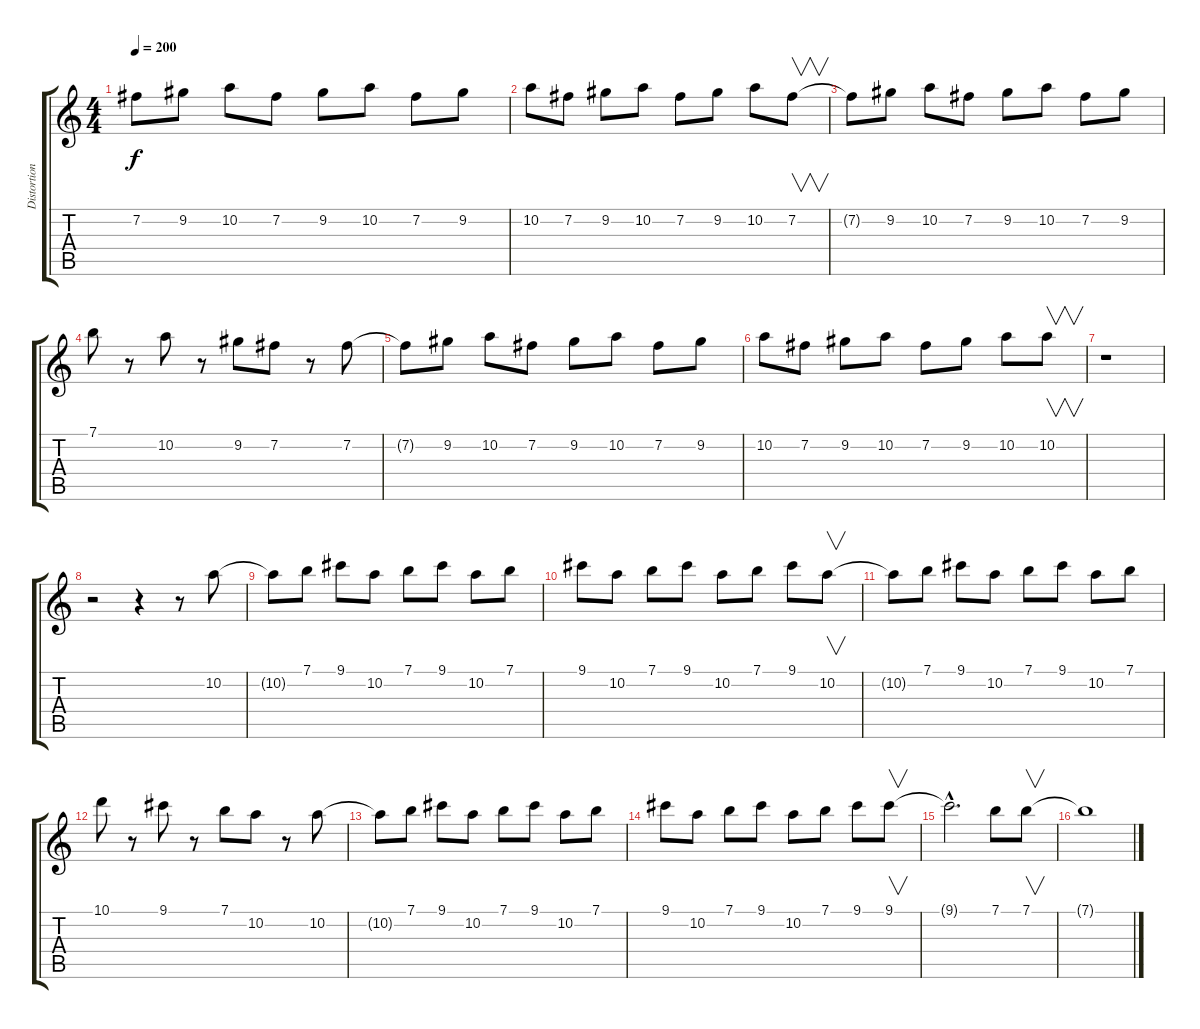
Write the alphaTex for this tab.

\track ("Distortion Guitar 1" "Distortion") {instrument distortionguitar}
\staff {score tabs}
\tuning (E4 B3 G3 D3 A2 E2) {hide}
\ts (4 4)
\tempo 200
\clef g2
\ks c
7.2{t}.8{dy f} 9.2.8 10.2.8 7.2.8 9.2.8 10.2.8 7.2.8 9.2.8 |
10.2.8 7.2.8 9.2.8 10.2.8 7.2.8 9.2.8 10.2.8 7.2.8{v} |
7.2{t}.8 9.2.8 10.2.8 7.2.8 9.2.8 10.2.8 7.2.8 9.2.8 |
7.1.8 r.8 10.2.8 r.8 9.2.8 7.2.8 r.8 7.2.8 |
7.2{t}.8 9.2.8 10.2.8 7.2.8 9.2.8 10.2.8 7.2.8 9.2.8 |
10.2.8 7.2.8 9.2.8 10.2.8 7.2.8 9.2.8 10.2.8 10.2.8{v} |
r.1 |
r.2 r.4 r.8 10.2.8 |
10.2{t}.8 7.1.8 9.1.8 10.2.8 7.1.8 9.1.8 10.2.8 7.1.8 |
9.1.8 10.2.8 7.1.8 9.1.8 10.2.8 7.1.8 9.1.8 10.2.8{v} |
10.2{t}.8 7.1.8 9.1.8 10.2.8 7.1.8 9.1.8 10.2.8 7.1.8 |
10.1.8 r.8 9.1.8 r.8 7.1.8 10.2.8 r.8 10.2.8 |
10.2{t}.8 7.1.8 9.1.8 10.2.8 7.1.8 9.1.8 10.2.8 7.1.8 |
9.1.8 10.2.8 7.1.8 9.1.8 10.2.8 7.1.8 9.1.8 9.1.8{v} |
9.1{hac t}.2{d} 7.1.8 7.1.8{v} |
7.1{t}.1
